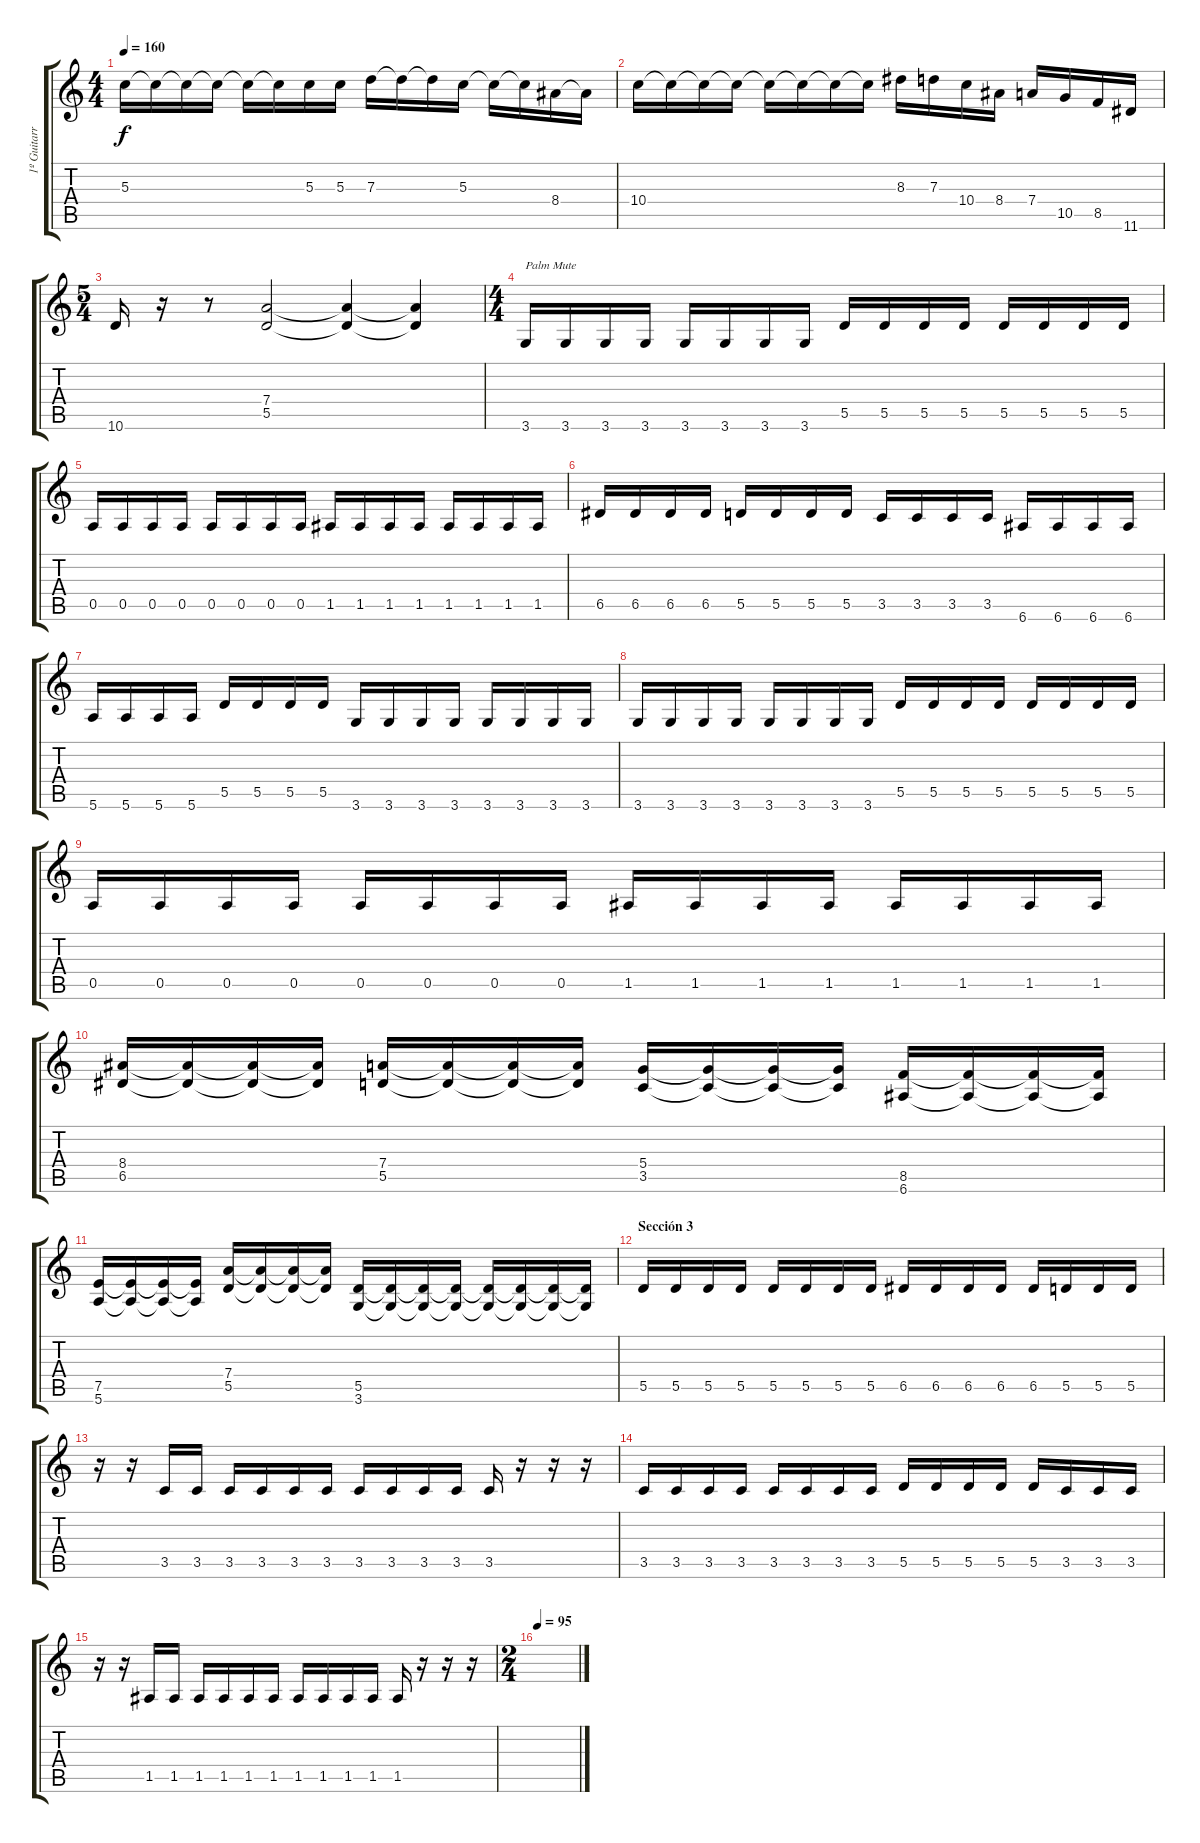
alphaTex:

\track ("1º Guitarra " "1º Guitarr") {instrument distortionguitar}
\staff {score tabs}
\tuning (E4 B3 G3 D3 A2 E2) {hide}
\ts (4 4)
\tempo 160
\clef g2
\ks c
5.3.16{dy f} 5.3{t}.16 5.3{t}.16 5.3{t}.16 5.3{t}.16 5.3{t}.16 5.3.16 5.3.16 7.3.16 7.3{t}.16 7.3{t}.16 5.3.16 5.3{t}.16 5.3{t}.16 8.4.16 8.4{t}.16 |
10.4.16 10.4{t}.16 10.4{t}.16 10.4{t}.16 10.4{t}.16 10.4{t}.16 10.4{t}.16 10.4{t}.16 8.3.16 7.3.16 10.4.16 8.4.16 7.4.16 10.5.16 8.5.16 11.6.16 |
\ts (5 4)
10.6.16 r.16 r.8 (7.4 5.5).2 (7.4{t} 5.5{t}).4 (7.4{t} 5.5{t}).4 |
\ts (4 4)
\section ("" " ")
3.6.16{txt "Palm Mute"} 3.6.16 3.6.16 3.6.16 3.6.16 3.6.16 3.6.16 3.6.16 5.5.16 5.5.16 5.5.16 5.5.16 5.5.16 5.5.16 5.5.16 5.5.16 |
0.5.16 0.5.16 0.5.16 0.5.16 0.5.16 0.5.16 0.5.16 0.5.16 1.5.16 1.5.16 1.5.16 1.5.16 1.5.16 1.5.16 1.5.16 1.5.16 |
6.5.16 6.5.16 6.5.16 6.5.16 5.5.16 5.5.16 5.5.16 5.5.16 3.5.16 3.5.16 3.5.16 3.5.16 6.6.16 6.6.16 6.6.16 6.6.16 |
5.6.16 5.6.16 5.6.16 5.6.16 5.5.16 5.5.16 5.5.16 5.5.16 3.6.16 3.6.16 3.6.16 3.6.16 3.6.16 3.6.16 3.6.16 3.6.16 |
3.6.16 3.6.16 3.6.16 3.6.16 3.6.16 3.6.16 3.6.16 3.6.16 5.5.16 5.5.16 5.5.16 5.5.16 5.5.16 5.5.16 5.5.16 5.5.16 |
0.5.16 0.5.16 0.5.16 0.5.16 0.5.16 0.5.16 0.5.16 0.5.16 1.5.16 1.5.16 1.5.16 1.5.16 1.5.16 1.5.16 1.5.16 1.5.16 |
(8.4 6.5).16 (8.4{t} 6.5{t}).16 (8.4{t} 6.5{t}).16 (8.4{t} 6.5{t}).16 (7.4 5.5).16 (7.4{t} 5.5{t}).16 (7.4{t} 5.5{t}).16 (7.4{t} 5.5{t}).16 (5.4 3.5).16 (5.4{t} 3.5{t}).16 (5.4{t} 3.5{t}).16 (5.4{t} 3.5{t}).16 (8.5 6.6).16 (8.5{t} 6.6{t}).16 (8.5{t} 6.6{t}).16 (8.5{t} 6.6{t}).16 |
(7.5 5.6).16 (7.5{t} 5.6{t}).16 (7.5{t} 5.6{t}).16 (7.5{t} 5.6{t}).16 (7.4 5.5).16 (7.4{t} 5.5{t}).16 (7.4{t} 5.5{t}).16 (7.4{t} 5.5{t}).16 (5.5 3.6).16 (5.5{t} 3.6{t}).16 (5.5{t} 3.6{t}).16 (5.5{t} 3.6{t}).16 (5.5{t} 3.6{t}).16 (5.5{t} 3.6{t}).16 (5.5{t} 3.6{t}).16 (5.5{t} 3.6{t}).16 |
\section ("" "Sección 3")
5.5.16 5.5.16 5.5.16 5.5.16 5.5.16 5.5.16 5.5.16 5.5.16 6.5.16 6.5.16 6.5.16 6.5.16 6.5.16 5.5.16 5.5.16 5.5.16 |
r.16 r.16 3.5.16 3.5.16 3.5.16 3.5.16 3.5.16 3.5.16 3.5.16 3.5.16 3.5.16 3.5.16 3.5.16 r.16 r.16 r.16 |
3.5.16 3.5.16 3.5.16 3.5.16 3.5.16 3.5.16 3.5.16 3.5.16 5.5.16 5.5.16 5.5.16 5.5.16 5.5.16 3.5.16 3.5.16 3.5.16 |
r.16 r.16 1.5.16 1.5.16 1.5.16 1.5.16 1.5.16 1.5.16 1.5.16 1.5.16 1.5.16 1.5.16 1.5.16 r.16 r.16 r.16 |
\ts (2 4)
\tempo 95
